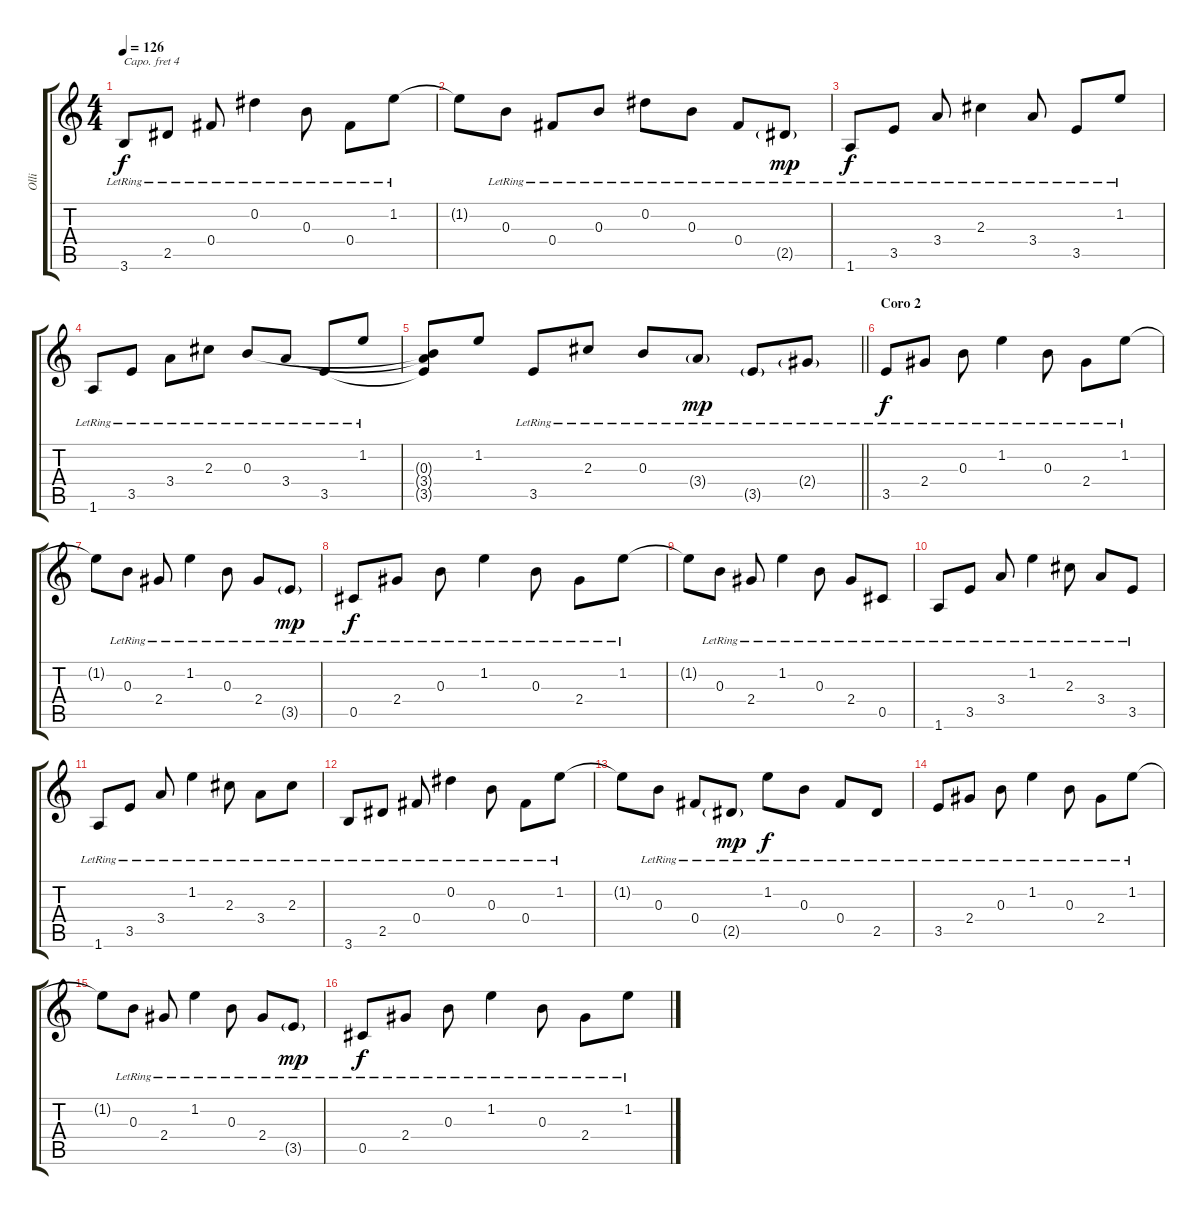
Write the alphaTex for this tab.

\track ("Olli " "Olli ") {instrument acousticguitarsteel}
\staff {score tabs}
\capo 4
\tuning (E4 B3 G3 D3 A2 E2) {hide}
\ts (4 4)
\tempo 126
\clef g2
\ks c
3.6{lr}.8{dy f} 2.5{lr}.8 0.4{lr}.8 0.2{lr}.4 0.3{lr}.8 0.4{lr}.8 1.2{lr}.8 |
1.2{t}.8 0.3{lr}.8 0.4{lr}.8 0.3{lr}.8 0.2{lr}.8 0.3{lr}.8 0.4{lr}.8 2.5{g lr}.8{dy mp} |
1.6{lr}.8{dy f} 3.5{lr}.8 3.4{lr}.8 2.3{lr}.4 3.4{lr}.8 3.5{lr}.8 1.2{lr}.8 |
1.6{lr}.8 3.5{lr}.8 3.4{lr}.8 2.3{lr}.8 0.3{lr}.8 3.4{lr}.8 3.5{lr}.8 1.2{lr}.8 |
\barLineRight lightlight
(0.3{t} 3.4{t} 3.5{t}).8 1.2.8 3.5{lr}.8 2.3{lr}.8 0.3{lr}.8 3.4{g lr}.8{dy mp} 3.5{g lr}.8 2.4{g lr}.8 |
\section ("" "Coro 2")
3.5{lr}.8{dy f} 2.4{lr}.8 0.3{lr}.8 1.2{lr}.4 0.3{lr}.8 2.4{lr}.8 1.2{lr}.8 |
1.2{t}.8 0.3{lr}.8 2.4{lr}.8 1.2{lr}.4 0.3{lr}.8 2.4{lr}.8 3.5{g lr}.8{dy mp} |
0.5{lr}.8{dy f} 2.4{lr}.8 0.3{lr}.8 1.2{lr}.4 0.3{lr}.8 2.4{lr}.8 1.2{lr}.8 |
1.2{t}.8 0.3{lr}.8 2.4{lr}.8 1.2{lr}.4 0.3{lr}.8 2.4{lr}.8 0.5{lr}.8 |
1.6{lr}.8 3.5{lr}.8 3.4{lr}.8 1.2{lr}.4 2.3{lr}.8 3.4{lr}.8 3.5{lr}.8 |
1.6{lr}.8 3.5{lr}.8 3.4{lr}.8 1.2{lr}.4 2.3{lr}.8 3.4{lr}.8 2.3{lr}.8 |
3.6{lr}.8 2.5{lr}.8 0.4{lr}.8 0.2{lr}.4 0.3{lr}.8 0.4{lr}.8 1.2{lr}.8 |
1.2{t}.8 0.3{lr}.8 0.4{lr}.8 2.5{g lr}.8{dy mp} 1.2{lr}.8{dy f} 0.3{lr}.8 0.4{lr}.8 2.5{lr}.8 |
3.5{lr}.8 2.4{lr}.8 0.3{lr}.8 1.2{lr}.4 0.3{lr}.8 2.4{lr}.8 1.2{lr}.8 |
1.2{t}.8 0.3{lr}.8 2.4{lr}.8 1.2{lr}.4 0.3{lr}.8 2.4{lr}.8 3.5{g lr}.8{dy mp} |
0.5{lr}.8{dy f} 2.4{lr}.8 0.3{lr}.8 1.2{lr}.4 0.3{lr}.8 2.4{lr}.8 1.2{lr}.8
